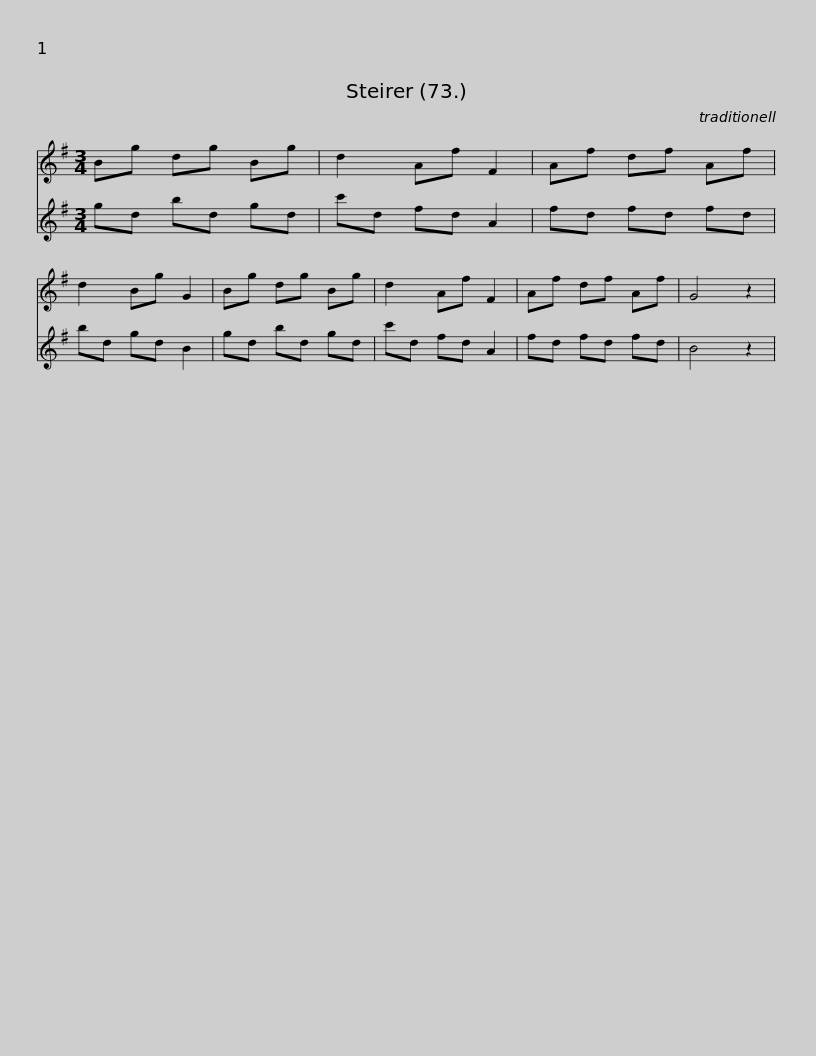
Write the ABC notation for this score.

X:1
%%score 1 2
L:1/8
M:3/4
I:linebreak $
K:G
V:1 treble
V:2 treble
V:1
 Bg dg Bg | d2 Af F2 | Af df Af | d2 Bg G2 | Bg dg Bg | %5
 d2 Af F2 | Af df Af | G4 z2 | %8
V:2
 gd bd gd | c'd fd A2 | fd fd fd | bd gd B2 | gd bd gd | %5
 c'd fd A2 | fd fd fd | B4 z2 | %8
